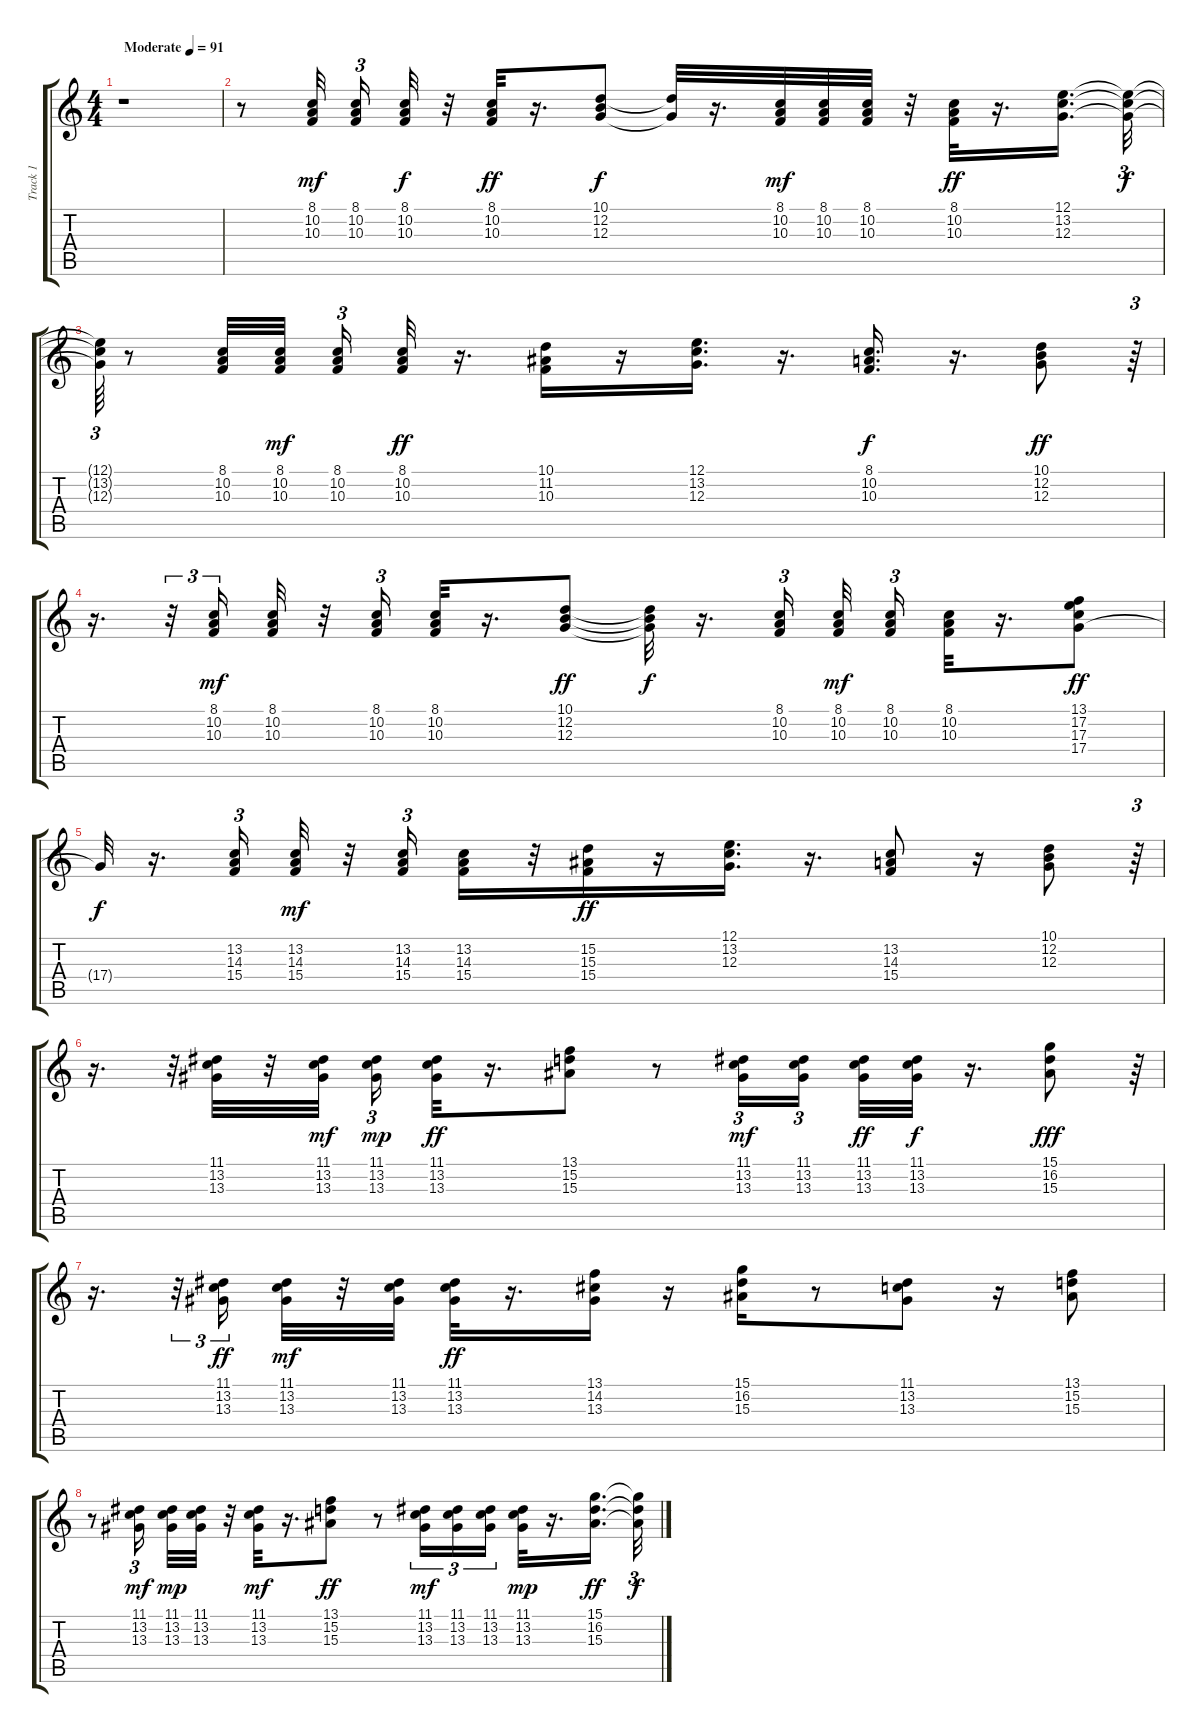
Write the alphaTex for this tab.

\track ("Track 1" "Track 1") {instrument drawbarorgan}
\staff {score tabs}
\tuning (E4 B3 G3 D3 A2 E2) {hide}
\ts (4 4)
\tempo (91 "Moderate")
\clef g2
\ks c
r.1{dy mf instrument drawbarorgan} |
r.8 (8.1 10.2 10.3).32 (8.1 10.2 10.3).16{tu (3 2)} (8.1 10.2 10.3).32{dy f} r.32 (8.1 10.2 10.3).32{dy ff} r.16{d} (10.1 12.2 12.3).8{dy f} (10.1{t} 12.3{t}).32 r.16{d} (8.1 10.2 10.3).32{dy mf} (8.1 10.2 10.3).32 (8.1 10.2 10.3).32 r.32 (8.1 10.2 10.3).32{dy ff} r.16{d} (12.1 13.2 12.3).16{d} (12.1{t} 13.2{t} 12.3{t}).32{tu (3 2) dy f} |
(12.1{t} 13.2{t} 12.3{t}).64{tu (3 2)} r.8 (8.1 10.2 10.3).32 (8.1 10.2 10.3).32{dy mf} (8.1 10.2 10.3).16{tu (3 2)} (8.1 10.2 10.3).32{dy ff} r.16{d} (10.1 11.2 10.3).16 r.16 (12.1 13.2 12.3).16{d} r.16{d} (8.1 10.2 10.3).16{d dy f} r.16{d} (10.1 12.2 12.3).8{dy ff} r.64{tu (3 2)} |
r.16{d} r.32{tu (3 2)} (8.1 10.2 10.3).16{tu (3 2) dy mf} (8.1 10.2 10.3).32 r.32 (8.1 10.2 10.3).16{tu (3 2)} (8.1 10.2 10.3).32 r.16{d} (10.1 12.2 12.3).8{dy ff} (10.1{t} 12.2{t} 12.3{t}).32{dy f} r.16{d} (8.1 10.2 10.3).16{tu (3 2)} (8.1 10.2 10.3).32{dy mf} (8.1 10.2 10.3).16{tu (3 2)} (8.1 10.2 10.3).32 r.16{d} (13.1 17.2 17.3 17.4).8{dy ff} |
17.4{t}.32{dy f} r.16{d} (13.2 14.3 15.4).16{tu (3 2)} (13.2 14.3 15.4).32{dy mf} r.32 (13.2 14.3 15.4).16{tu (3 2)} (13.2 14.3 15.4).16 r.32 (15.2 15.3 15.4).16{dy ff} r.16 (12.1 13.2 12.3).16{d} r.16{d} (13.2 14.3 15.4).8 r.16 (10.1 12.2 12.3).8 r.64{tu (3 2)} |
r.16{d} r.32{tu (3 2)} (11.1 13.2 13.3).32 r.32 (11.1 13.2 13.3).32{dy mf} (11.1 13.2 13.3).16{tu (3 2) dy mp} (11.1 13.2 13.3).32{dy ff} r.16{d} (13.1 15.2 15.3).8 r.8 (11.1 13.2 13.3).16{tu (3 2) dy mf} (11.1 13.2 13.3).16{tu (3 2)} (11.1 13.2 13.3).32{dy ff} (11.1 13.2 13.3).32{dy f} r.16{d} (15.1 16.2 15.3).8{dy fff} r.64{tu (3 2)} |
r.16{d} r.32{tu (3 2)} (11.1 13.2 13.3).16{tu (3 2) dy ff} (11.1 13.2 13.3).32{dy mf} r.32 (11.1 13.2 13.3).32 (11.1 13.2 13.3).32{dy ff} r.16{d} (13.1 14.2 13.3).16 r.16 (15.1 16.2 15.3).16 r.8 (11.1 13.2 13.3).8 r.16 (13.1 15.2 15.3).8 |
r.8 (11.1 13.2 13.3).16{tu (3 2) dy mf} (11.1 13.2 13.3).32{dy mp} (11.1 13.2 13.3).32 r.32 (11.1 13.2 13.3).32{dy mf} r.16{d} (13.1 15.2 15.3).8{dy ff} r.8 (11.1 13.2 13.3).16{tu (3 2) dy mf} (11.1 13.2 13.3).16{tu (3 2)} (11.1 13.2 13.3).16{tu (3 2)} (11.1 13.2 13.3).32{dy mp} r.16{d} (15.1 16.2 15.3).16{d dy ff} (15.1{t} 16.2{t} 15.3{t}).32{tu (3 2) dy f}
